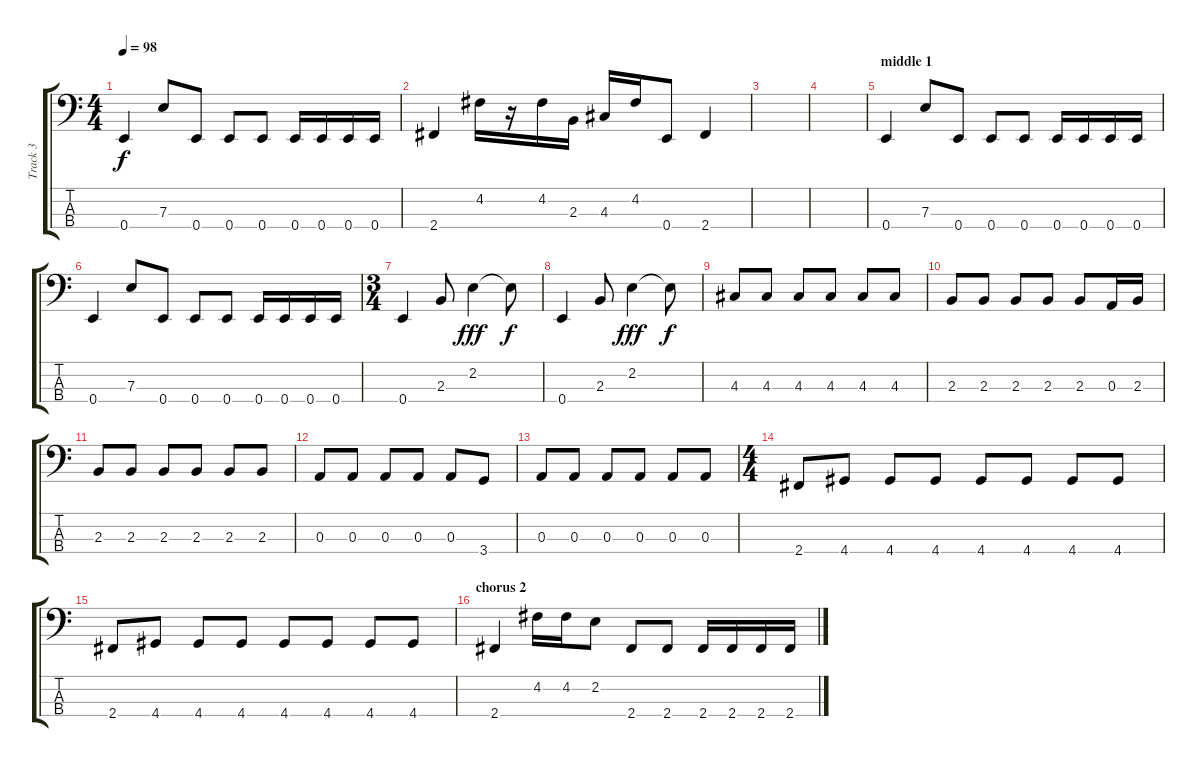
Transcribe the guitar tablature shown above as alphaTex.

\track ("Track 3" "Track 3") {instrument electricbassfinger}
\staff {score tabs}
\tuning (G2 D2 A1 E1) {hide}
\ts (4 4)
\tempo 98
\clef f4
\ks c
0.4.4{dy f} 7.3.8 0.4.8 0.4.8 0.4.8 0.4.16 0.4.16 0.4.16 0.4.16 |
2.4.4 4.2.16 r.16 4.2.16 2.3.16 4.3.16 4.2.16 0.4.8 2.4.4 |
|
|
\section ("" "middle 1")
0.4.4 7.3.8 0.4.8 0.4.8 0.4.8 0.4.16 0.4.16 0.4.16 0.4.16 |
0.4.4 7.3.8 0.4.8 0.4.8 0.4.8 0.4.16 0.4.16 0.4.16 0.4.16 |
\ts (3 4)
0.4.4 2.3.8 2.2.4{dy fff} 2.2{t}.8{dy f} |
0.4.4 2.3.8 2.2.4{dy fff} 2.2{t}.8{dy f} |
4.3.8 4.3.8 4.3.8 4.3.8 4.3.8 4.3.8 |
2.3.8 2.3.8 2.3.8 2.3.8 2.3.8 0.3.16 2.3.16 |
2.3.8 2.3.8 2.3.8 2.3.8 2.3.8 2.3.8 |
0.3.8 0.3.8 0.3.8 0.3.8 0.3.8 3.4.8 |
0.3.8 0.3.8 0.3.8 0.3.8 0.3.8 0.3.8 |
\ts (4 4)
2.4.8 4.4.8 4.4.8 4.4.8 4.4.8 4.4.8 4.4.8 4.4.8 |
2.4.8 4.4.8 4.4.8 4.4.8 4.4.8 4.4.8 4.4.8 4.4.8 |
\section ("" "chorus 2")
2.4.4 4.2.16 4.2.16 2.2.8 2.4.8 2.4.8 2.4.16 2.4.16 2.4.16 2.4.16
